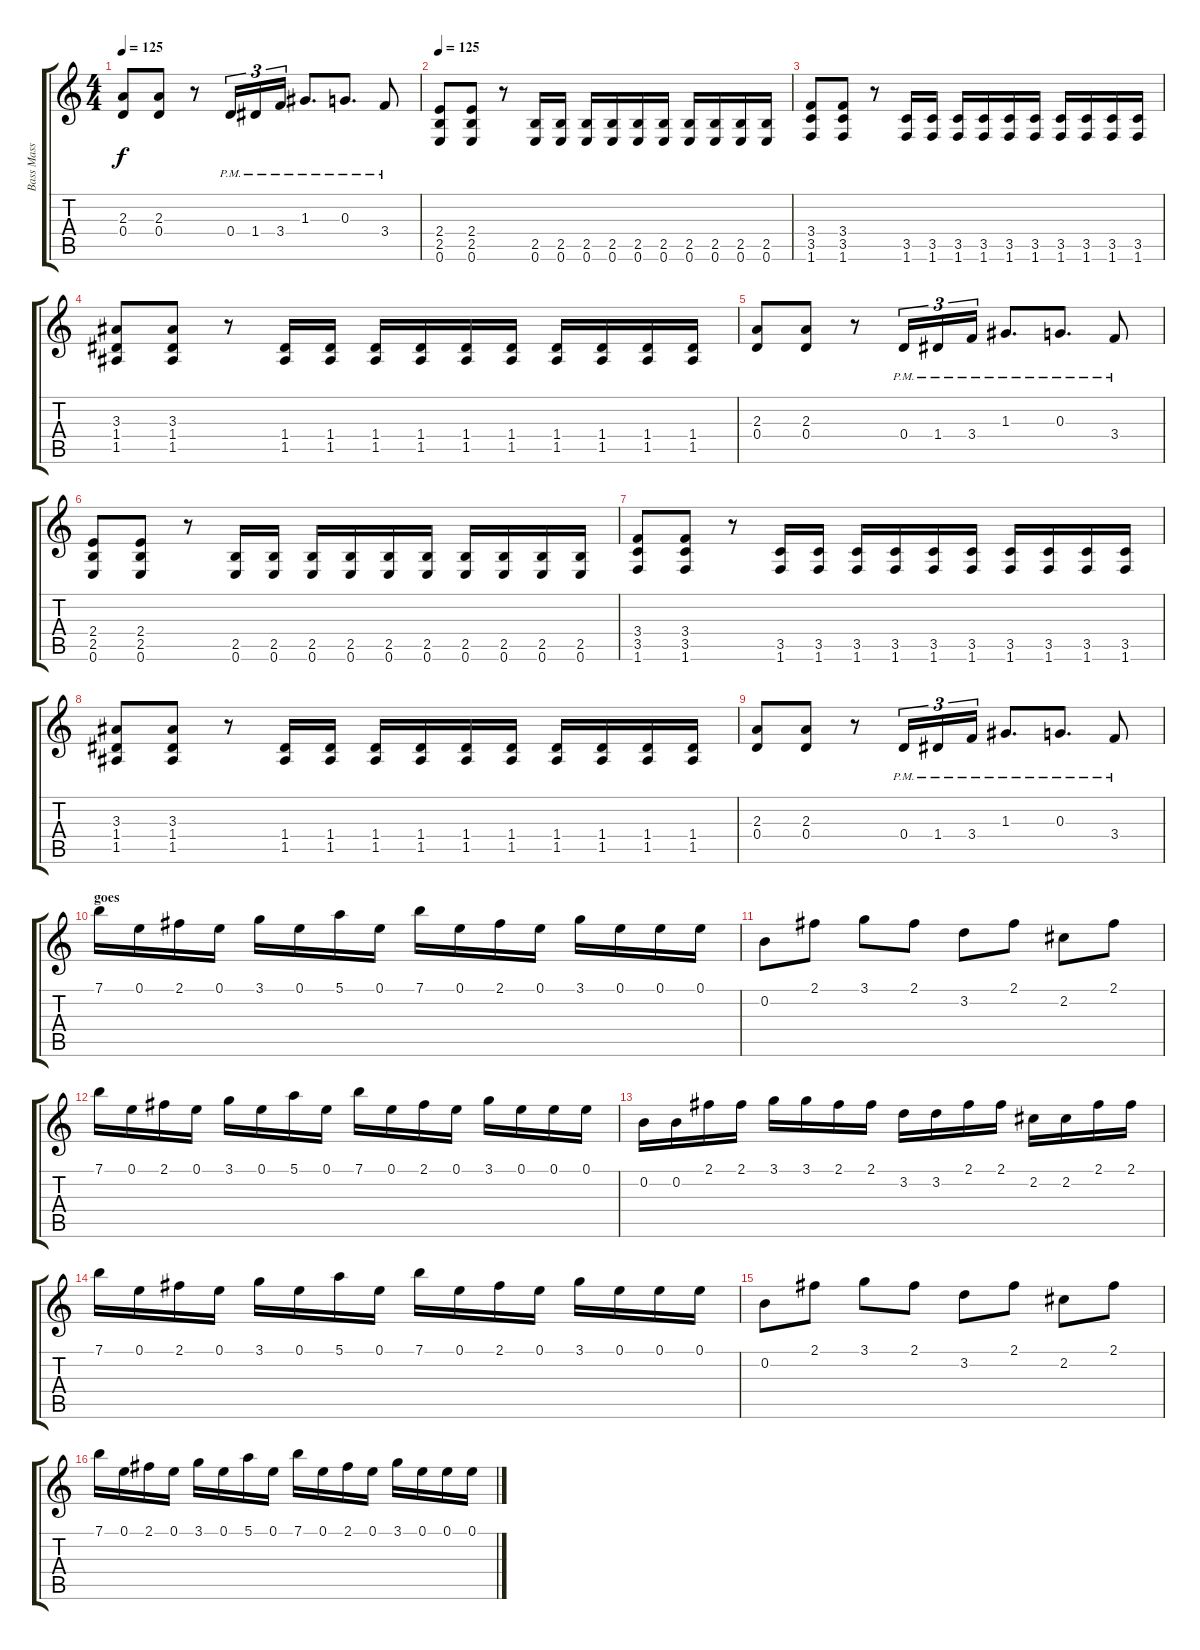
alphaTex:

\track ("Bass Mass" "Bass Mass") {instrument overdrivenguitar}
\staff {score tabs}
\tuning (E4 B3 G3 D3 A2 E2) {hide}
\ts (4 4)
\tempo 125
\clef g2
\ks c
(2.3 0.4).8{dy f} (2.3 0.4).8 r.8 0.4{pm}.16{tu (3 2)} 1.4{pm}.16{tu (3 2)} 3.4{pm}.16{tu (3 2)} 1.3{pm}.8{d} 0.3{pm}.8{d} 3.4{pm}.8 |
\tempo 125
(2.4 2.5 0.6).8 (2.4 2.5 0.6).8 r.8 (2.5 0.6).16 (2.5 0.6).16 (2.5 0.6).16 (2.5 0.6).16 (2.5 0.6).16 (2.5 0.6).16 (2.5 0.6).16 (2.5 0.6).16 (2.5 0.6).16 (2.5 0.6).16 |
(3.4 3.5 1.6).8 (3.4 3.5 1.6).8 r.8 (3.5 1.6).16 (3.5 1.6).16 (3.5 1.6).16 (3.5 1.6).16 (3.5 1.6).16 (3.5 1.6).16 (3.5 1.6).16 (3.5 1.6).16 (3.5 1.6).16 (3.5 1.6).16 |
(3.3 1.4 1.5).8 (3.3 1.4 1.5).8 r.8 (1.4 1.5).16 (1.4 1.5).16 (1.4 1.5).16 (1.4 1.5).16 (1.4 1.5).16 (1.4 1.5).16 (1.4 1.5).16 (1.4 1.5).16 (1.4 1.5).16 (1.4 1.5).16 |
(2.3 0.4).8 (2.3 0.4).8 r.8 0.4{pm}.16{tu (3 2)} 1.4{pm}.16{tu (3 2)} 3.4{pm}.16{tu (3 2)} 1.3{pm}.8{d} 0.3{pm}.8{d} 3.4{pm}.8 |
(2.4 2.5 0.6).8 (2.4 2.5 0.6).8 r.8 (2.5 0.6).16 (2.5 0.6).16 (2.5 0.6).16 (2.5 0.6).16 (2.5 0.6).16 (2.5 0.6).16 (2.5 0.6).16 (2.5 0.6).16 (2.5 0.6).16 (2.5 0.6).16 |
(3.4 3.5 1.6).8 (3.4 3.5 1.6).8 r.8 (3.5 1.6).16 (3.5 1.6).16 (3.5 1.6).16 (3.5 1.6).16 (3.5 1.6).16 (3.5 1.6).16 (3.5 1.6).16 (3.5 1.6).16 (3.5 1.6).16 (3.5 1.6).16 |
(3.3 1.4 1.5).8 (3.3 1.4 1.5).8 r.8 (1.4 1.5).16 (1.4 1.5).16 (1.4 1.5).16 (1.4 1.5).16 (1.4 1.5).16 (1.4 1.5).16 (1.4 1.5).16 (1.4 1.5).16 (1.4 1.5).16 (1.4 1.5).16 |
(2.3 0.4).8 (2.3 0.4).8 r.8 0.4{pm}.16{tu (3 2)} 1.4{pm}.16{tu (3 2)} 3.4{pm}.16{tu (3 2)} 1.3{pm}.8{d} 0.3{pm}.8{d} 3.4{pm}.8 |
\section ("" "goes")
7.1.16{volume 15} 0.1.16 2.1.16 0.1.16 3.1.16 0.1.16 5.1.16 0.1.16 7.1.16 0.1.16 2.1.16 0.1.16 3.1.16 0.1.16 0.1.16 0.1.16 |
0.2.8 2.1.8 3.1.8 2.1.8 3.2.8 2.1.8 2.2.8 2.1.8 |
7.1.16{volume 15} 0.1.16 2.1.16 0.1.16 3.1.16 0.1.16 5.1.16 0.1.16 7.1.16 0.1.16 2.1.16 0.1.16 3.1.16 0.1.16 0.1.16 0.1.16 |
0.2.16 0.2.16 2.1.16 2.1.16 3.1.16 3.1.16 2.1.16 2.1.16 3.2.16 3.2.16 2.1.16 2.1.16 2.2.16 2.2.16 2.1.16 2.1.16 |
7.1.16{volume 15} 0.1.16 2.1.16 0.1.16 3.1.16 0.1.16 5.1.16 0.1.16 7.1.16 0.1.16 2.1.16 0.1.16 3.1.16 0.1.16 0.1.16 0.1.16 |
0.2.8 2.1.8 3.1.8 2.1.8 3.2.8 2.1.8 2.2.8 2.1.8 |
7.1.16{volume 15} 0.1.16 2.1.16 0.1.16 3.1.16 0.1.16 5.1.16 0.1.16 7.1.16 0.1.16 2.1.16 0.1.16 3.1.16 0.1.16 0.1.16 0.1.16
